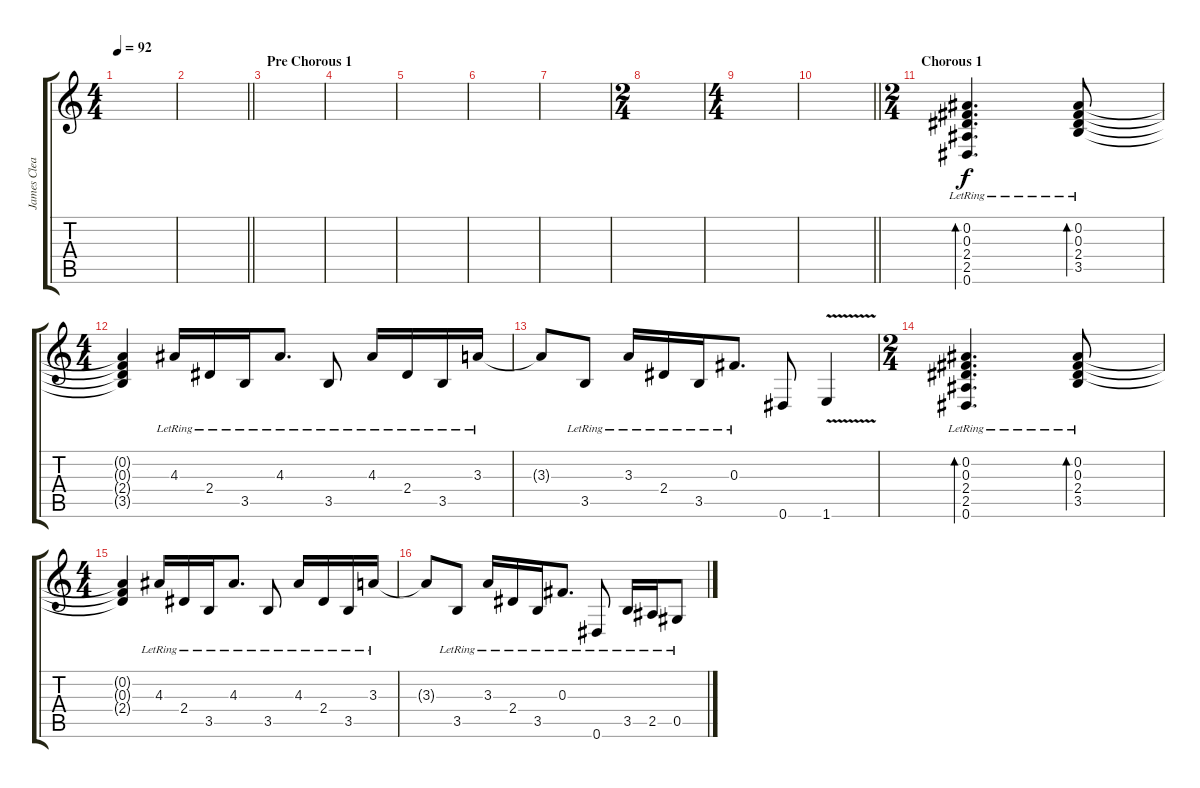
\track ("James Clean" "James Clea") {instrument electricguitarclean}
\staff {score tabs}
\tuning (Eb4 Bb3 Gb3 Db3 Ab2 Eb2) {hide}
\ts (4 4)
\tempo 92
\clef g2
\ks c
|
\barLineRight lightlight
|
\section ("" "Pre Chorous 1")
|
|
|
|
|
\ts (2 4)
|
\ts (4 4)
|
\barLineRight lightlight
|
\ts (2 4)
\section ("" "Chorous 1")
(0.2{lr} 0.3{lr} 2.4{lr} 2.5{lr} 0.6{lr}).4{d bd 240} (0.2{lr} 0.3{lr} 2.4{lr} 3.5{lr}).8{bd 240} |
\ts (4 4)
(0.2{t} 0.3{t} 2.4{t} 3.5{t}).4 4.3{lr}.16 2.4{lr}.16 3.5{lr}.16 4.3{lr}.8{d} 3.5{lr}.8 4.3{lr}.16 2.4{lr}.16 3.5{lr}.16 3.3{lr}.16 |
3.3{t}.8 3.5{lr}.8 3.3{lr}.16 2.4{lr}.16 3.5{lr}.16 0.3{lr}.8{d} 0.6.8 1.6{v}.4 |
\ts (2 4)
(0.2{lr} 0.3{lr} 2.4{lr} 2.5{lr} 0.6{lr}).4{d bd 240} (0.2{lr} 0.3{lr} 2.4{lr} 3.5{lr}).8{bd 240} |
\ts (4 4)
(0.2{t} 0.3{t} 2.4{t}).4 4.3{lr}.16 2.4{lr}.16 3.5{lr}.16 4.3{lr}.8{d} 3.5{lr}.8 4.3{lr}.16 2.4{lr}.16 3.5{lr}.16 3.3{lr}.16 |
3.3{t}.8 3.5{lr}.8 3.3{lr}.16 2.4{lr}.16 3.5{lr}.16 0.3{lr}.8{d} 0.6{lr}.8 3.5{lr}.16 2.5{lr}.16 0.5{lr}.8
